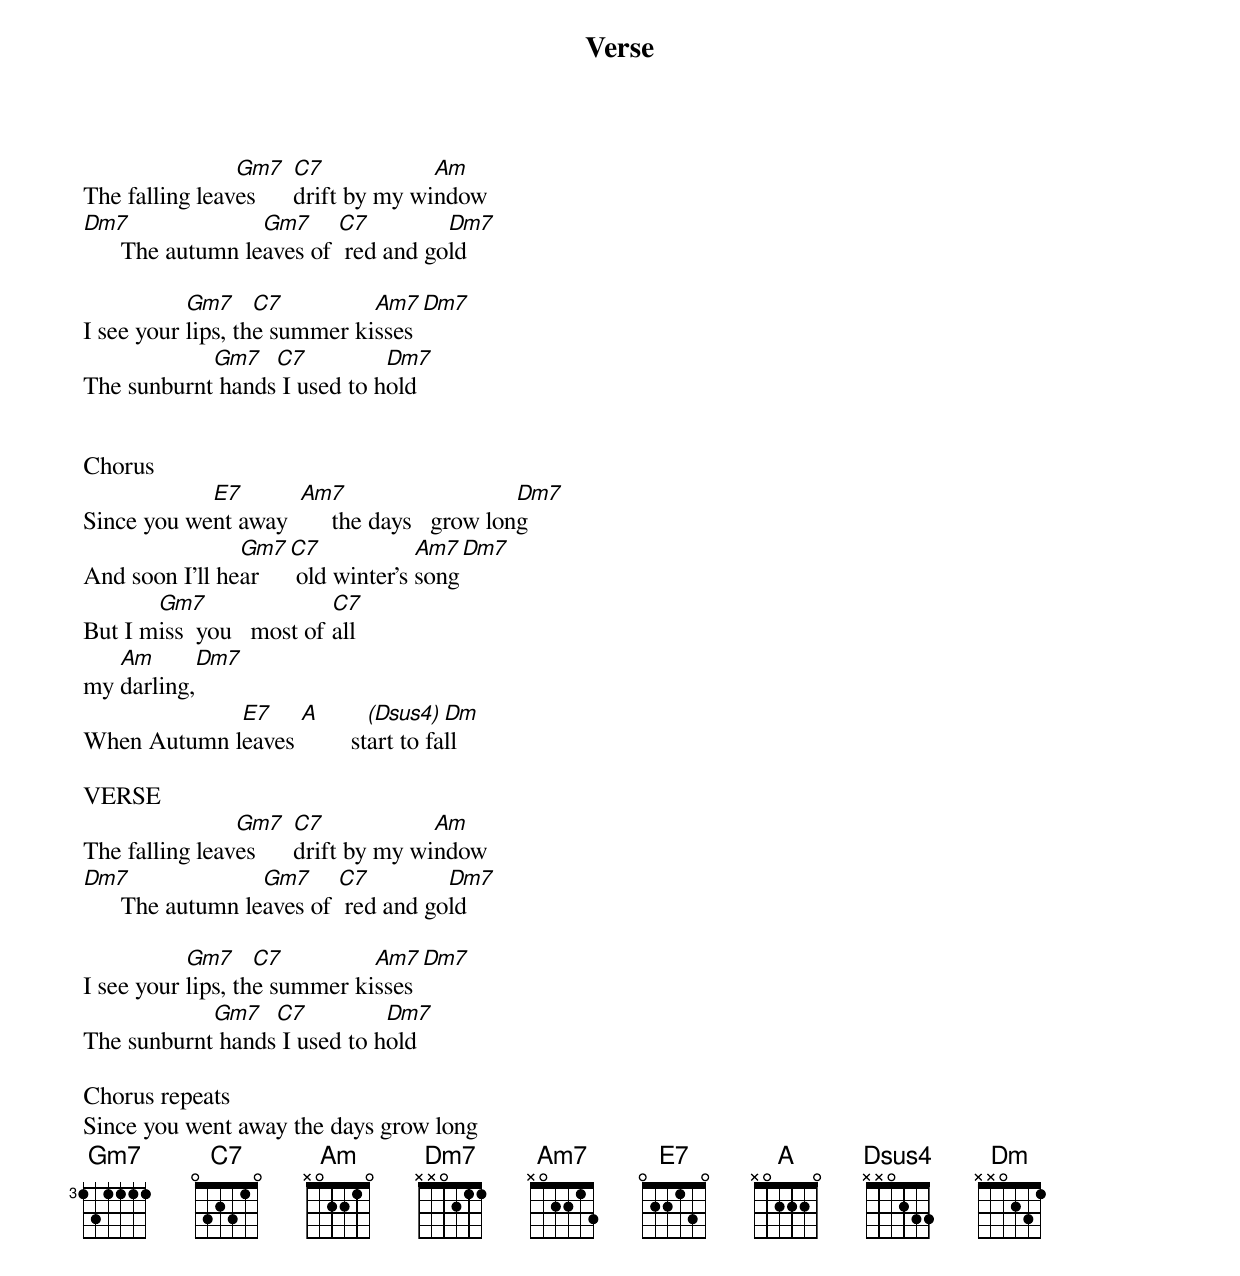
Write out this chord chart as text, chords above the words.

Verse

		Gm7     C7  	      Am
The falling leaves      drift by my window
Dm7		   Gm7     C7         Dm7
      The autumn leaves of  red and gold

           Gm7     C7         Am7   Dm7
I see your lips, the summer kisses
            Gm7   C7          Dm7
The sunburnt hands I used to hold


Chorus
            E7       Am7                     Dm7
Since you went away       the days   grow long
		Gm7   C7            Am7   Dm7
And soon I'll hear     old winter's song
       Gm7                C7
But I miss  you   most of all
   Am	   Dm7
my darling,
	     E7    A         (Dsus4)  Dm
When Autumn leaves         start to fall

VERSE
		Gm7     C7  	      Am
The falling leaves      drift by my window
Dm7		   Gm7     C7         Dm7
      The autumn leaves of  red and gold

           Gm7     C7         Am7   Dm7
I see your lips, the summer kisses
            Gm7   C7          Dm7
The sunburnt hands I used to hold

Chorus repeats
Since you went away the days grow long
